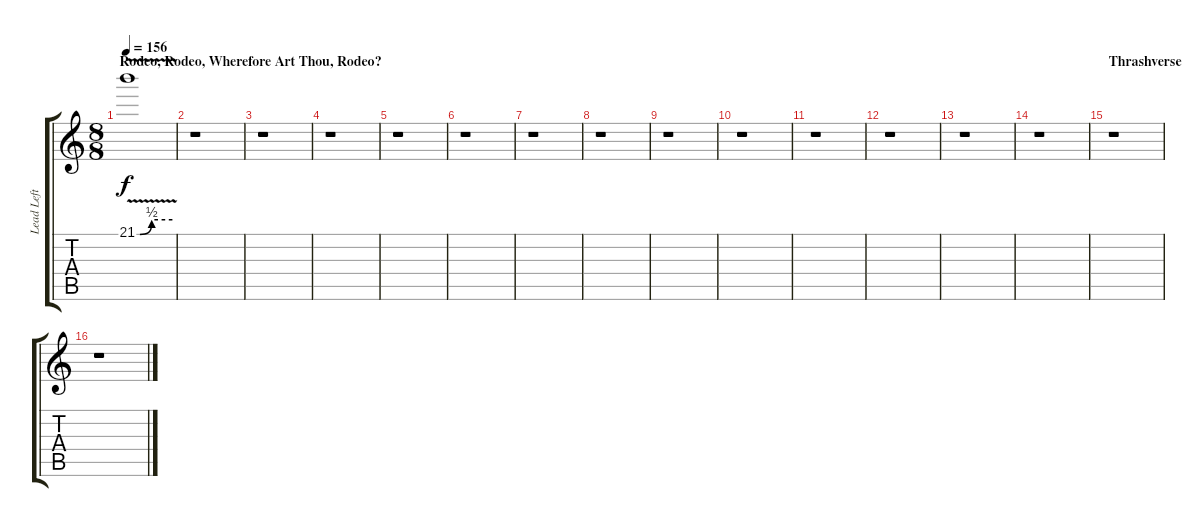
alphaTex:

\track ("Lead Left" "Lead Left") {instrument distortionguitar}
\staff {score tabs}
\tuning (D4 A3 F3 C3 G2 D2) {hide}
\ts (8 8)
\section ("" "Rodeo, Rodeo, Wherefore Art Thou, Rodeo?")
\tempo 156
\clef g2
\ks c
21.1{be (custom 0 0 5 0 25 2 60 2) v}.1{dy f} |
r.1 |
r.1 |
r.1 |
r.1 |
r.1 |
r.1 |
r.1 |
r.1 |
r.1 |
r.1 |
r.1 |
r.1 |
r.1 |
\section ("" "Thrashverse")
r.1 |
r.1
